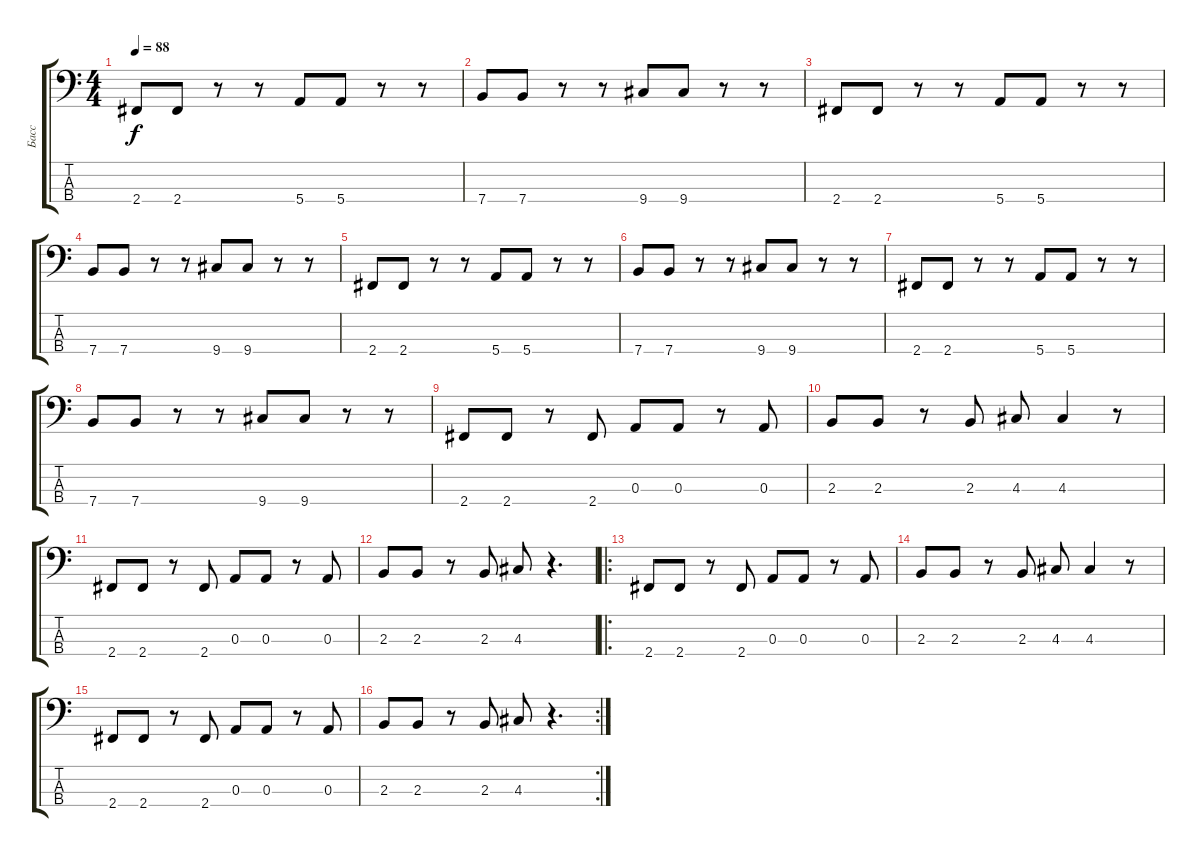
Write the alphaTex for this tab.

\track ("Басс" "Басс") {instrument electricbassfinger}
\staff {score tabs}
\tuning (G2 D2 A1 E1) {hide}
\ts (4 4)
\tempo 88
\clef f4
\ks c
2.4.8{dy f} 2.4.8 r.8 r.8 5.4.8 5.4.8 r.8 r.8 |
7.4.8 7.4.8 r.8 r.8 9.4.8 9.4.8 r.8 r.8 |
2.4.8 2.4.8 r.8 r.8 5.4.8 5.4.8 r.8 r.8 |
7.4.8 7.4.8 r.8 r.8 9.4.8 9.4.8 r.8 r.8 |
2.4.8 2.4.8 r.8 r.8 5.4.8 5.4.8 r.8 r.8 |
7.4.8 7.4.8 r.8 r.8 9.4.8 9.4.8 r.8 r.8 |
2.4.8 2.4.8 r.8 r.8 5.4.8 5.4.8 r.8 r.8 |
7.4.8 7.4.8 r.8 r.8 9.4.8 9.4.8 r.8 r.8 |
2.4.8 2.4.8 r.8 2.4.8 0.3.8 0.3.8 r.8 0.3.8 |
2.3.8 2.3.8 r.8 2.3.8 4.3.8 4.3.4 r.8 |
2.4.8 2.4.8 r.8 2.4.8 0.3.8 0.3.8 r.8 0.3.8 |
2.3.8 2.3.8 r.8 2.3.8 4.3.8 r.4{d} |
\ro
2.4.8 2.4.8 r.8 2.4.8 0.3.8 0.3.8 r.8 0.3.8 |
2.3.8 2.3.8 r.8 2.3.8 4.3.8 4.3.4 r.8 |
2.4.8 2.4.8 r.8 2.4.8 0.3.8 0.3.8 r.8 0.3.8 |
\rc 2
2.3.8 2.3.8 r.8 2.3.8 4.3.8 r.4{d}
